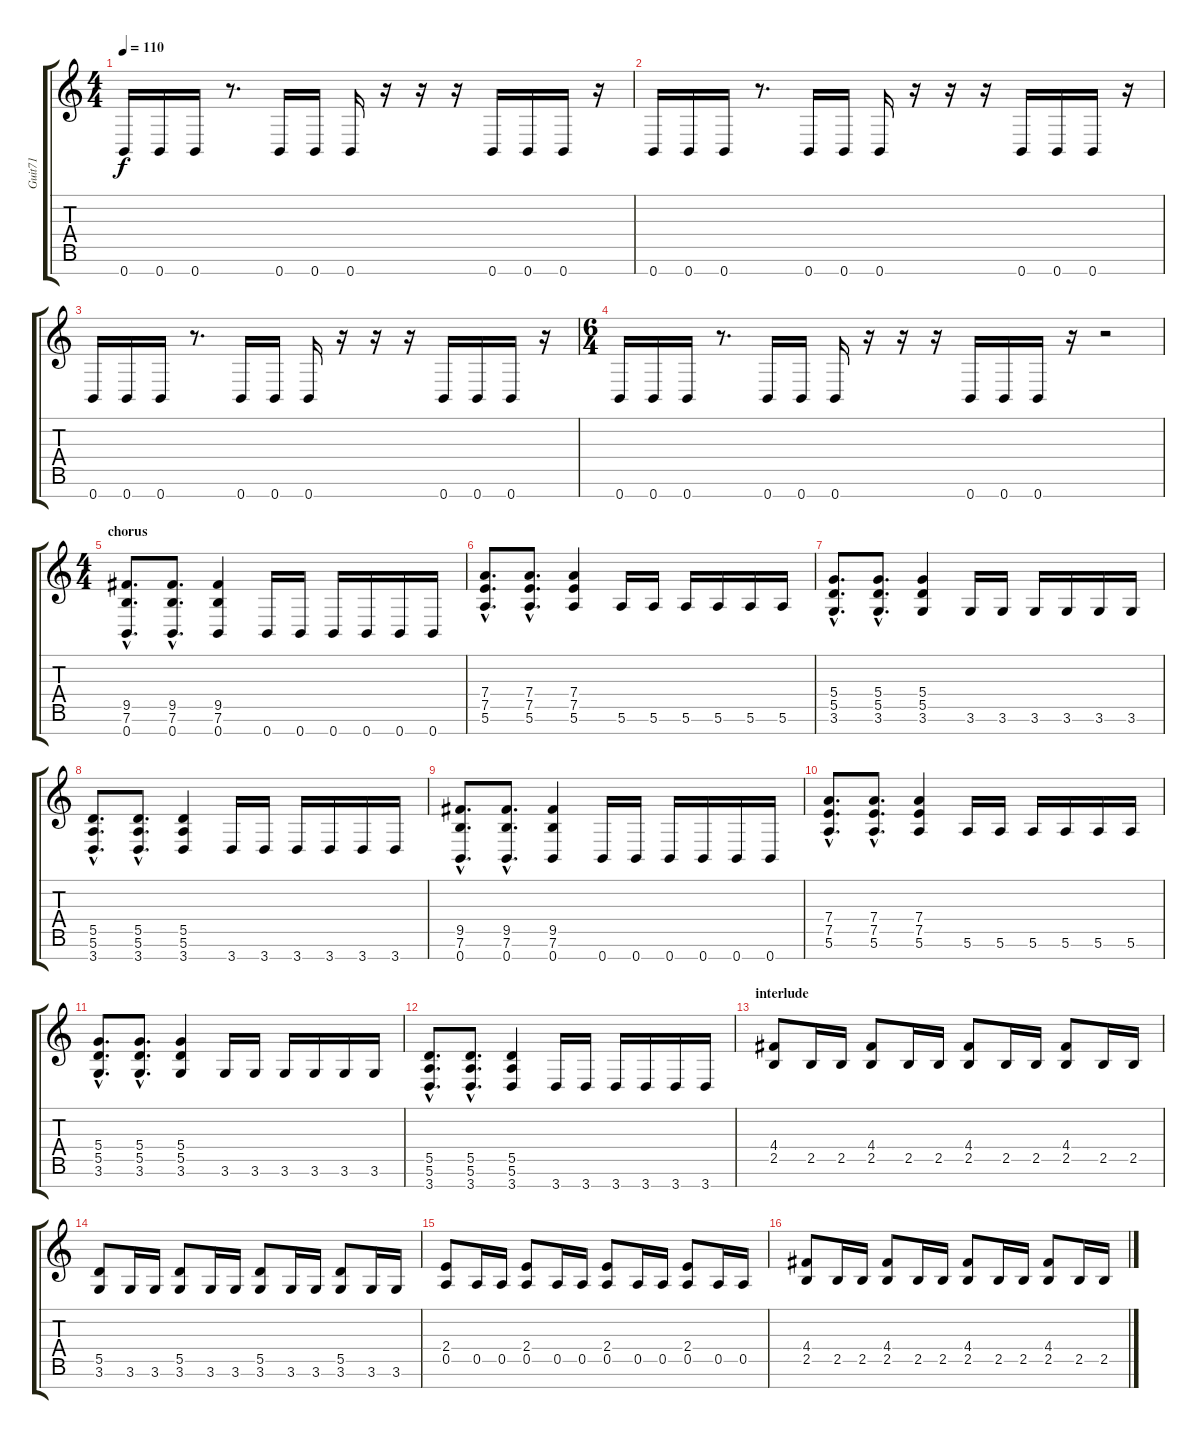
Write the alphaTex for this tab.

\track ("Guit71" "Guit71") {instrument distortionguitar}
\staff {score tabs}
\tuning (E4 B3 G3 D3 A2 E2 B1) {hide}
\ts (4 4)
\tempo 110
\clef g2
\ks c
0.7.16{dy f} 0.7.16 0.7.16 r.8{d} 0.7.16 0.7.16 0.7.16 r.16 r.16 r.16 0.7.16 0.7.16 0.7.16 r.16 |
0.7.16 0.7.16 0.7.16 r.8{d} 0.7.16 0.7.16 0.7.16 r.16 r.16 r.16 0.7.16 0.7.16 0.7.16 r.16 |
0.7.16 0.7.16 0.7.16 r.8{d} 0.7.16 0.7.16 0.7.16 r.16 r.16 r.16 0.7.16 0.7.16 0.7.16 r.16 |
\ts (6 4)
0.7.16 0.7.16 0.7.16 r.8{d} 0.7.16 0.7.16 0.7.16 r.16 r.16 r.16 0.7.16 0.7.16 0.7.16 r.16 r.2 |
\ts (4 4)
\section ("" "chorus")
(9.5{hac} 7.6{hac} 0.7{hac}).8{d} (9.5{hac} 7.6{hac} 0.7{hac}).8{d} (9.5 7.6 0.7).4 0.7.16 0.7.16 0.7.16 0.7.16 0.7.16 0.7.16 |
(7.4{hac} 7.5{hac} 5.6{hac}).8{d} (7.4{hac} 7.5{hac} 5.6{hac}).8{d} (7.4 7.5 5.6).4 5.6.16 5.6.16 5.6.16 5.6.16 5.6.16 5.6.16 |
(5.4{hac} 5.5{hac} 3.6{hac}).8{d} (5.4{hac} 5.5{hac} 3.6{hac}).8{d} (5.4 5.5 3.6).4 3.6.16 3.6.16 3.6.16 3.6.16 3.6.16 3.6.16 |
(5.5{hac} 5.6{hac} 3.7{hac}).8{d} (5.5{hac} 5.6{hac} 3.7{hac}).8{d} (5.5 5.6 3.7).4 3.7.16 3.7.16 3.7.16 3.7.16 3.7.16 3.7.16 |
(9.5{hac} 7.6{hac} 0.7{hac}).8{d} (9.5{hac} 7.6{hac} 0.7{hac}).8{d} (9.5 7.6 0.7).4 0.7.16 0.7.16 0.7.16 0.7.16 0.7.16 0.7.16 |
(7.4{hac} 7.5{hac} 5.6{hac}).8{d} (7.4{hac} 7.5{hac} 5.6{hac}).8{d} (7.4 7.5 5.6).4 5.6.16 5.6.16 5.6.16 5.6.16 5.6.16 5.6.16 |
(5.4{hac} 5.5{hac} 3.6{hac}).8{d} (5.4{hac} 5.5{hac} 3.6{hac}).8{d} (5.4 5.5 3.6).4 3.6.16 3.6.16 3.6.16 3.6.16 3.6.16 3.6.16 |
(5.5{hac} 5.6{hac} 3.7{hac}).8{d} (5.5{hac} 5.6{hac} 3.7{hac}).8{d} (5.5 5.6 3.7).4 3.7.16 3.7.16 3.7.16 3.7.16 3.7.16 3.7.16 |
\section ("" "interlude")
(4.4 2.5).8 2.5.16 2.5.16 (4.4 2.5).8 2.5.16 2.5.16 (4.4 2.5).8 2.5.16 2.5.16 (4.4 2.5).8 2.5.16 2.5.16 |
(5.5 3.6).8 3.6.16 3.6.16 (5.5 3.6).8 3.6.16 3.6.16 (5.5 3.6).8 3.6.16 3.6.16 (5.5 3.6).8 3.6.16 3.6.16 |
(2.4 0.5).8 0.5.16 0.5.16 (2.4 0.5).8 0.5.16 0.5.16 (2.4 0.5).8 0.5.16 0.5.16 (2.4 0.5).8 0.5.16 0.5.16 |
(4.4 2.5).8 2.5.16 2.5.16 (4.4 2.5).8 2.5.16 2.5.16 (4.4 2.5).8 2.5.16 2.5.16 (4.4 2.5).8 2.5.16 2.5.16
